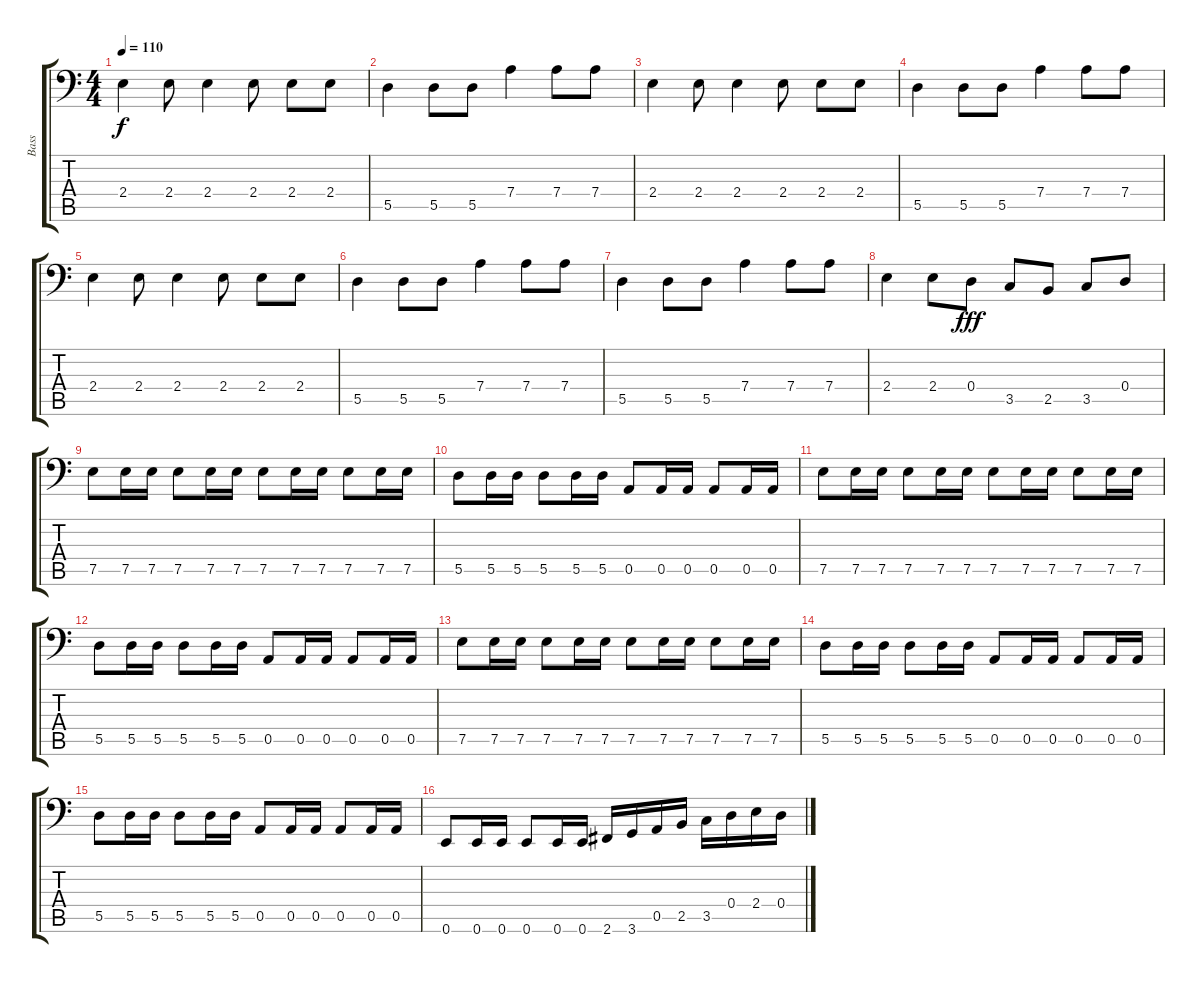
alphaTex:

\track ("Bass" "Bass") {instrument electricbassfinger}
\staff {score tabs}
\tuning (E3 B2 G2 D2 A1 E1) {hide}
\ts (4 4)
\tempo 110
\clef f4
\ks c
2.4.4{dy f} 2.4.8 2.4.4 2.4.8 2.4.8 2.4.8 |
5.5.4 5.5.8 5.5.8 7.4.4 7.4.8 7.4.8 |
2.4.4 2.4.8 2.4.4 2.4.8 2.4.8 2.4.8 |
5.5.4 5.5.8 5.5.8 7.4.4 7.4.8 7.4.8 |
2.4.4 2.4.8 2.4.4 2.4.8 2.4.8 2.4.8 |
5.5.4 5.5.8 5.5.8 7.4.4 7.4.8 7.4.8 |
5.5.4 5.5.8 5.5.8 7.4.4 7.4.8 7.4.8 |
2.4.4 2.4.8 0.4.8{dy fff} 3.5.8 2.5.8 3.5.8 0.4.8 |
7.5.8 7.5.16 7.5.16 7.5.8 7.5.16 7.5.16 7.5.8 7.5.16 7.5.16 7.5.8 7.5.16 7.5.16 |
5.5.8 5.5.16 5.5.16 5.5.8 5.5.16 5.5.16 0.5.8 0.5.16 0.5.16 0.5.8 0.5.16 0.5.16 |
7.5.8 7.5.16 7.5.16 7.5.8 7.5.16 7.5.16 7.5.8 7.5.16 7.5.16 7.5.8 7.5.16 7.5.16 |
5.5.8 5.5.16 5.5.16 5.5.8 5.5.16 5.5.16 0.5.8 0.5.16 0.5.16 0.5.8 0.5.16 0.5.16 |
7.5.8 7.5.16 7.5.16 7.5.8 7.5.16 7.5.16 7.5.8 7.5.16 7.5.16 7.5.8 7.5.16 7.5.16 |
5.5.8 5.5.16 5.5.16 5.5.8 5.5.16 5.5.16 0.5.8 0.5.16 0.5.16 0.5.8 0.5.16 0.5.16 |
5.5.8 5.5.16 5.5.16 5.5.8 5.5.16 5.5.16 0.5.8 0.5.16 0.5.16 0.5.8 0.5.16 0.5.16 |
0.6.8 0.6.16 0.6.16 0.6.8 0.6.16 0.6.16 2.6.16 3.6.16 0.5.16 2.5.16 3.5.16 0.4.16 2.4.16 0.4.16
